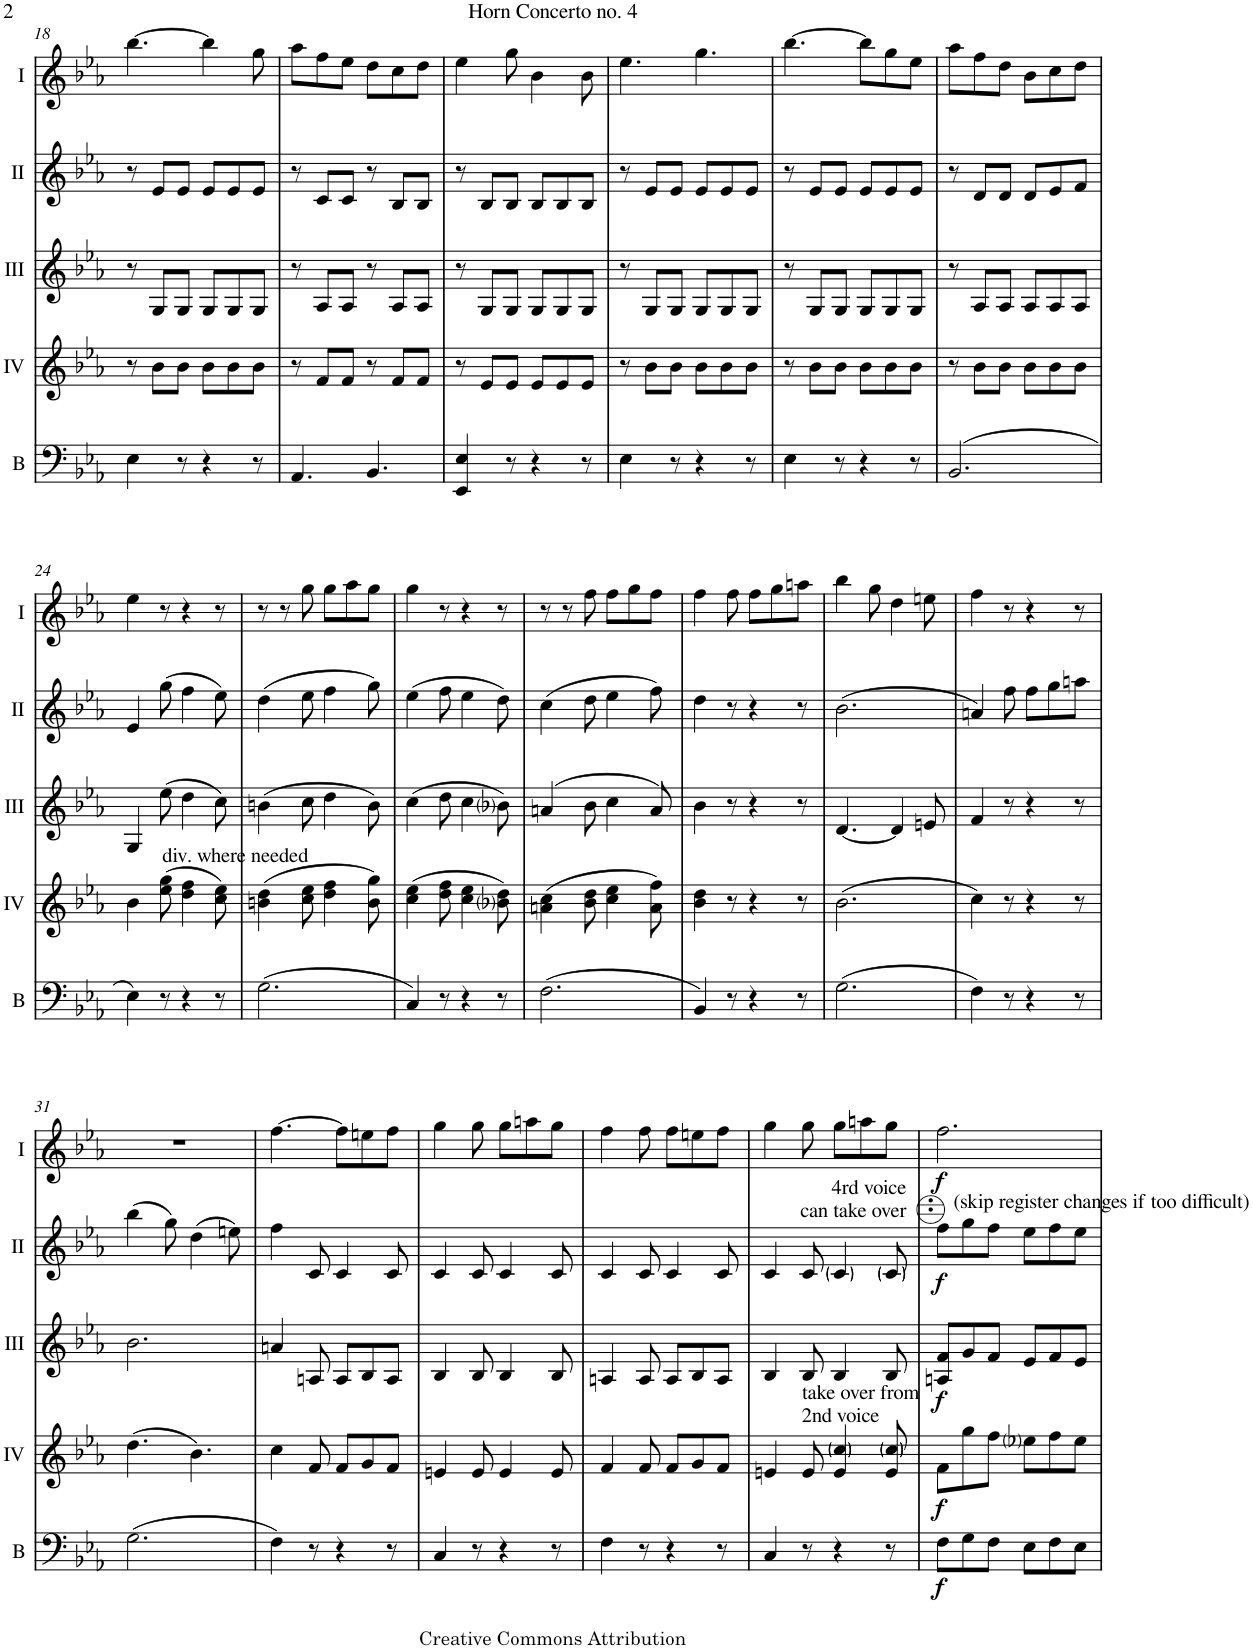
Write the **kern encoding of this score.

**kern	**dynam	**kern	**dynam	**kern	**dynam	**kern	**dynam	**kern	**dynam
*part5	*part5	*part4	*part4	*part3	*part3	*part2	*part2	*part1	*part1
*staff5	*staff5	*staff4	*staff4	*staff3	*staff3	*staff2	*staff2	*staff1	*staff1
*I"Bass	*	*I"Acc. 4	*	*I"Acc. 3	*	*I"Acc. 2	*	*I"Acc. 1	*
*I'B	*	*	*	*	*	*	*	*	*
!!LO:PB:g=z
*clefF4	*	*clefG2	*	*clefG2	*	*clefG2	*	*clefG2	*
*Trd7c12	*	*Trd7c12	*	*	*	*	*	*Trd7c12	*
*k[b-e-a-]	*	*k[b-e-a-]	*	*k[b-e-a-]	*	*k[b-e-a-]	*	*k[b-e-a-]	*
*M6/8	*	*M6/8	*	*M6/8	*	*M6/8	*	*M6/8	*
=18	=18	=18	=18	=18	=18	=18	=18	=18	=18
4E-\	.	8r	.	8r	.	8r	.	[4.bb-\	.
.	.	8b-\L	.	8G/L	.	8e-/L	.	.	.
8r	.	8b-\J	.	8G/J	.	8e-/J	.	.	.
4r	.	8b-\L	.	8G/L	.	8e-/L	.	4bb-\]	.
.	.	8b-\	.	8G/	.	8e-/	.	.	.
8r	.	8b-\J	.	8G/J	.	8e-/J	.	8gg\	.
=19	=19	=19	=19	=19	=19	=19	=19	=19	=19
4.AA-/	.	8r	.	8r	.	8r	.	8aa-\L	.
.	.	8f/L	.	8A-/L	.	8c/L	.	8ff\	.
.	.	8f/J	.	8A-/J	.	8c/J	.	8ee-\J	.
4.BB-/	.	8r	.	8r	.	8r	.	8dd\L	.
.	.	8f/L	.	8A-/L	.	8B-/L	.	8cc\	.
.	.	8f/J	.	8A-/J	.	8B-/J	.	8dd\J	.
=20	=20	=20	=20	=20	=20	=20	=20	=20	=20
4EE-/ 4E-/	.	8r	.	8r	.	8r	.	4ee-\	.
.	.	8e-/L	.	8G/L	.	8B-/L	.	.	.
8r	.	8e-/J	.	8G/J	.	8B-/J	.	8gg\	.
4r	.	8e-/L	.	8G/L	.	8B-/L	.	4b-\	.
.	.	8e-/	.	8G/	.	8B-/	.	.	.
8r	.	8e-/J	.	8G/J	.	8B-/J	.	8b-\	.
=21	=21	=21	=21	=21	=21	=21	=21	=21	=21
4E-\	.	8r	.	8r	.	8r	.	4.ee-\	.
.	.	8b-\L	.	8G/L	.	8e-/L	.	.	.
8r	.	8b-\J	.	8G/J	.	8e-/J	.	.	.
4r	.	8b-\L	.	8G/L	.	8e-/L	.	4.gg\	.
.	.	8b-\	.	8G/	.	8e-/	.	.	.
8r	.	8b-\J	.	8G/J	.	8e-/J	.	.	.
=22	=22	=22	=22	=22	=22	=22	=22	=22	=22
4E-\	.	8r	.	8r	.	8r	.	[4.bb-\	.
.	.	8b-\L	.	8G/L	.	8e-/L	.	.	.
8r	.	8b-\J	.	8G/J	.	8e-/J	.	.	.
4r	.	8b-\L	.	8G/L	.	8e-/L	.	8bb-\L]	.
.	.	8b-\	.	8G/	.	8e-/	.	8gg\	.
8r	.	8b-\J	.	8G/J	.	8e-/J	.	8ee-\J	.
=23	=23	=23	=23	=23	=23	=23	=23	=23	=23
(2.BB-/	.	8r	.	8r	.	8r	.	8aa-\L	.
.	.	8b-\L	.	8A-/L	.	8d/L	.	8ff\	.
.	.	8b-\J	.	8A-/J	.	8d/J	.	8dd\J	.
.	.	8b-\L	.	8A-/L	.	8d/L	.	8b-\L	.
.	.	8b-\	.	8A-/	.	8e-/	.	8cc\	.
.	.	8b-\J	.	8A-/J	.	8f/J	.	8dd\J	.
!!LO:LB:g=z
=24	=24	=24	=24	=24	=24	=24	=24	=24	=24
4E-\)	.	4b-\	.	4G/	.	4e-/	.	4ee-\	.
!	!	!LO:TX:a:t=div. where needed	!	!	!	!	!	!	!
8r	.	(8ee-\ 8gg\	.	(8ee-\	.	(8gg\	.	8r	.
4r	.	4dd\ 4ff\	.	4dd\	.	4ff\	.	4r	.
8r	.	8cc\ 8ee-\)	.	8cc\)	.	8ee-\)	.	8r	.
=25	=25	=25	=25	=25	=25	=25	=25	=25	=25
(2.G\	.	(4bn\ 4dd\	.	(4bn\	.	(4dd\	.	8r	.
.	.	.	.	.	.	.	.	8r	.
.	.	8cc\ 8ee-\	.	8cc\	.	8ee-\	.	8gg\	.
.	.	4dd\ 4ff\	.	4dd\	.	4ff\	.	8gg\L	.
.	.	.	.	.	.	.	.	8aa-\	.
.	.	8b\ 8gg\)	.	8b\)	.	8gg\)	.	8gg\J	.
=26	=26	=26	=26	=26	=26	=26	=26	=26	=26
4C/)	.	(4cc\ 4ee-\	.	(4cc\	.	(4ee-\	.	4gg\	.
8r	.	8dd\ 8ff\	.	8dd\	.	8ff\	.	8r	.
4r	.	4cc\ 4ee-\	.	4cc\	.	4ee-\	.	4r	.
8r	.	8b-i\ 8dd\)	.	8b-i\)	.	8dd\)	.	8r	.
=27	=27	=27	=27	=27	=27	=27	=27	=27	=27
(2.F\	.	(4an\ 4cc\	.	(4an/	.	(4cc\	.	8r	.
.	.	.	.	.	.	.	.	8r	.
.	.	8b-\ 8dd\	.	8b-\	.	8dd\	.	8ff\	.
.	.	4cc\ 4ee-\	.	4cc\	.	4ee-\	.	8ff\L	.
.	.	.	.	.	.	.	.	8gg\	.
.	.	8a\ 8ff\)	.	8a/)	.	8ff\)	.	8ff\J	.
=28	=28	=28	=28	=28	=28	=28	=28	=28	=28
4BB-/)	.	4b-\ 4dd\	.	4b-\	.	4dd\	.	4ff\	.
8r	.	8r	.	8r	.	8r	.	8ff\	.
4r	.	4r	.	4r	.	4r	.	8ff\L	.
.	.	.	.	.	.	.	.	8gg\	.
8r	.	8r	.	8r	.	8r	.	8aan\J	.
=29	=29	=29	=29	=29	=29	=29	=29	=29	=29
(2.G\	.	(2.b-\	.	[4.d/	.	(2.b-\	.	4bb-\	.
.	.	.	.	.	.	.	.	8gg\	.
.	.	.	.	4d/]	.	.	.	4dd\	.
.	.	.	.	8en/	.	.	.	8een\	.
=30	=30	=30	=30	=30	=30	=30	=30	=30	=30
4F\)	.	4cc\)	.	4f/	.	4an/)	.	4ff\	.
8r	.	8r	.	8r	.	8ff\	.	8r	.
4r	.	4r	.	4r	.	8ff\L	.	4r	.
.	.	.	.	.	.	8gg\	.	.	.
8r	.	8r	.	8r	.	8aan\J	.	8r	.
!!LO:LB:g=z
=31	=31	=31	=31	=31	=31	=31	=31	=31	=31
(2.G\	.	(4.dd\	.	2.b-\	.	(4bb-\	.	2.r	.
.	.	.	.	.	.	8gg\)	.	.	.
.	.	4.b-\)	.	.	.	(4dd\	.	.	.
.	.	.	.	.	.	8een\)	.	.	.
=32	=32	=32	=32	=32	=32	=32	=32	=32	=32
4F\)	.	4cc\	.	4an/	.	4ff\	.	[4.ff\	.
8r	.	8f/	.	8An/	.	8c/	.	.	.
4r	.	8f/L	.	8A/L	.	4c/	.	8ff\L]	.
.	.	8g/	.	8B-/	.	.	.	8een\	.
8r	.	8f/J	.	8A/J	.	8c/	.	8ff\J	.
=33	=33	=33	=33	=33	=33	=33	=33	=33	=33
4C/	.	4en/	.	4B-/	.	4c/	.	4gg\	.
8r	.	8e/	.	8B-/	.	8c/	.	8gg\	.
4r	.	4e/	.	4B-/	.	4c/	.	8gg\L	.
.	.	.	.	.	.	.	.	8aan\	.
8r	.	8e/	.	8B-/	.	8c/	.	8gg\J	.
=34	=34	=34	=34	=34	=34	=34	=34	=34	=34
4F\	.	4f/	.	4An/	.	4c/	.	4ff\	.
8r	.	8f/	.	8A/	.	8c/	.	8ff\	.
4r	.	8f/L	.	8A/L	.	4c/	.	8ff\L	.
.	.	8g/	.	8B-/	.	.	.	8een\	.
8r	.	8f/J	.	8A/J	.	8c/	.	8ff\J	.
=35	=35	=35	=35	=35	=35	=35	=35	=35	=35
4C/	.	4en/	.	4B-/	.	4c/	.	4gg\	.
8r	.	8e/	.	8B-/	.	8c/	.	8gg\	.
!	!	!	!	!	!	!LO:TX:a:t=4rd voice	!	!	!
!	!	!	!	!	!	!LO:TX:a:t=can take over	!	!	!
!	!	!LO:TX:a:t=take over from	!	!	!	!	!	!	!
!	!	!LO:TX:a:t=2nd voice	!	!	!	!	!	!	!
4r	.	4e/ 4cc/	.	4B-/	.	4c/	.	8gg\L	.
.	.	.	.	.	.	.	.	8aan\	.
8r	.	8e/ 8cc/	.	8B-/	.	8c/	.	8gg\J	.
=36	=36	=36	=36	=36	=36	=36	=36	=36	=36
!	!	!	!	!	!	!LO:TX:a:t=(skip register changes if too difficult)	!	!	!
!	!LO:DY:b	!	!LO:DY:b	!	!LO:DY:b	!	!LO:DY:b	!	!LO:DY:b
8F\L	f	8f\L	f	8An/ 8f/L	f	8ff\L	f	2.ff\	f
8G\	.	8gg\	.	8g/	.	8gg\	.	.	.
8F\J	.	8ff\J	.	8f/J	.	8ff\J	.	.	.
8E-\L	.	8ee-i\L	.	8e-/L	.	8ee-\L	.	.	.
8F\	.	8ff\	.	8f/	.	8ff\	.	.	.
8E-\J	.	8ee-\J	.	8e-/J	.	8ee-\J	.	.	.
=	=	=	=	=	=	=	=	=	=
*-	*-	*-	*-	*-	*-	*-	*-	*-	*-
